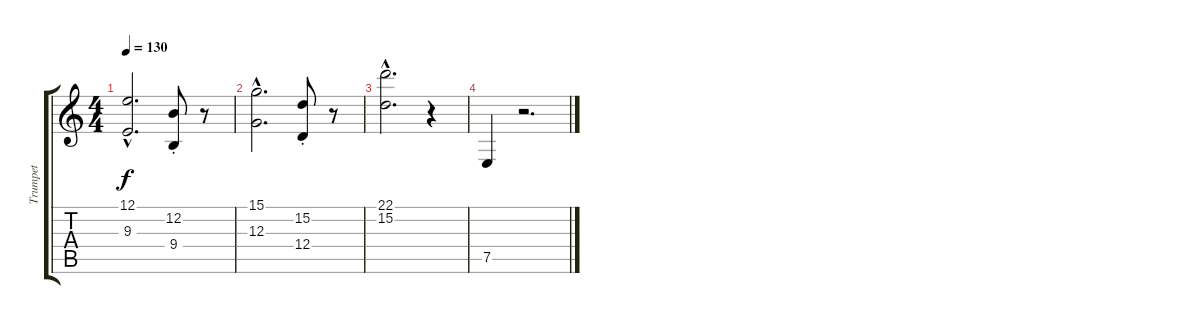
\track ("Trumpet" "Trumpet") {instrument brasssection}
\staff {score tabs}
\tuning (E4 B3 G3 D3 A2 E2) {hide}
\ts (4 4)
\tempo 130
\clef g2
\ks c
(12.1{hac} 9.3{hac}).2{d dy f} (12.2 9.4{st}).8 r.8 |
(15.1{hac} 12.3{hac}).2{d} (15.2 12.4{st}).8 r.8 |
(22.1{hac} 15.2{hac}).2{d} r.4 |
7.5.4 r.2{d}
